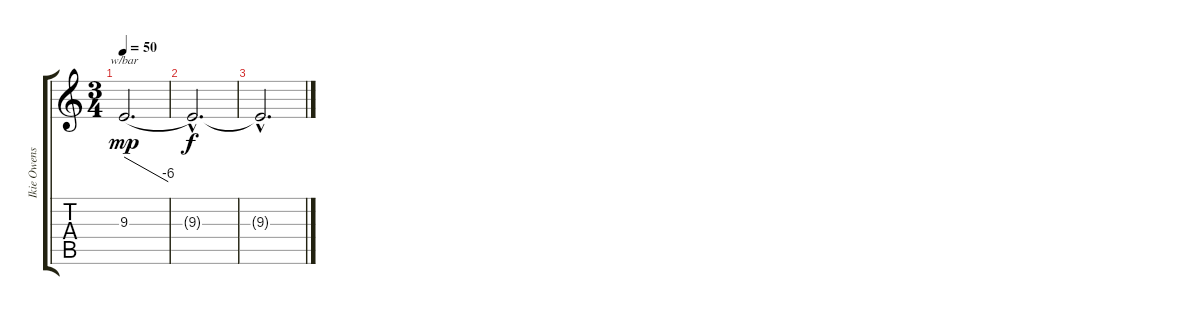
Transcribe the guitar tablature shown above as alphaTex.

\track ("Ikie Owens" "Ikie Owens") {instrument churchorgan}
\staff {score tabs}
\tuning (E4 B3 G3 D3 A2 E2) {hide}
\ts (3 4)
\tempo 50
\clef g2
\ks c
9.3.2{d tbe (dive default 0 0 60 -24) dy mp} |
9.3{hac t}.2{d dy f volume 0} |
9.3{hac t}.2{d}
